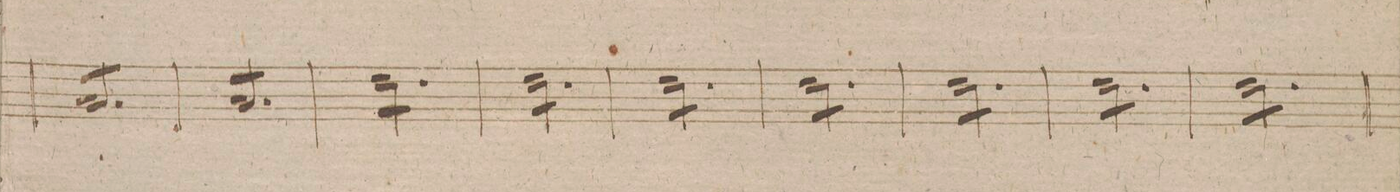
**kern	**dynam
*I"Viola.	*
*clefC3	*
*k[f#]	*
*met(c|)	*
*M3/4	*
*tremolo	*
8B/L	.
8B/	.
8B/	.
8B/	.
8B/	.
8B/J	.
=231	=231
8B/L	.
8B/	.
8B/	.
8B/	.
8B/	.
8B/J	.
=232	=232
8e\L	.
8e\	.
8e\	.
8e\	.
8e\	.
8e\J	.
=233	=233
8e\L	.
8e\	.
8e\	.
8e\	.
8e\	.
8e\J	.
=234	=234
8e\L	.
8e\	.
8e\	.
8e\	.
8e\	.
8e\J	.
=235	=235
8e\L	.
8e\	.
8e\	.
8e\	.
8e\	.
8e\J	.
=236	=236
8e\L	.
8e\	.
8e\	.
8e\	.
8e\	.
8e\J	.
=237	=237
8e\L	.
8e\	.
8e\	.
8e\	.
8e\	.
8e\J	.
=238	=238
8e\L	.
8e\	.
8e\	.
8e\	.
8e\	.
8e\J	.
=239	=239
*-	*-
